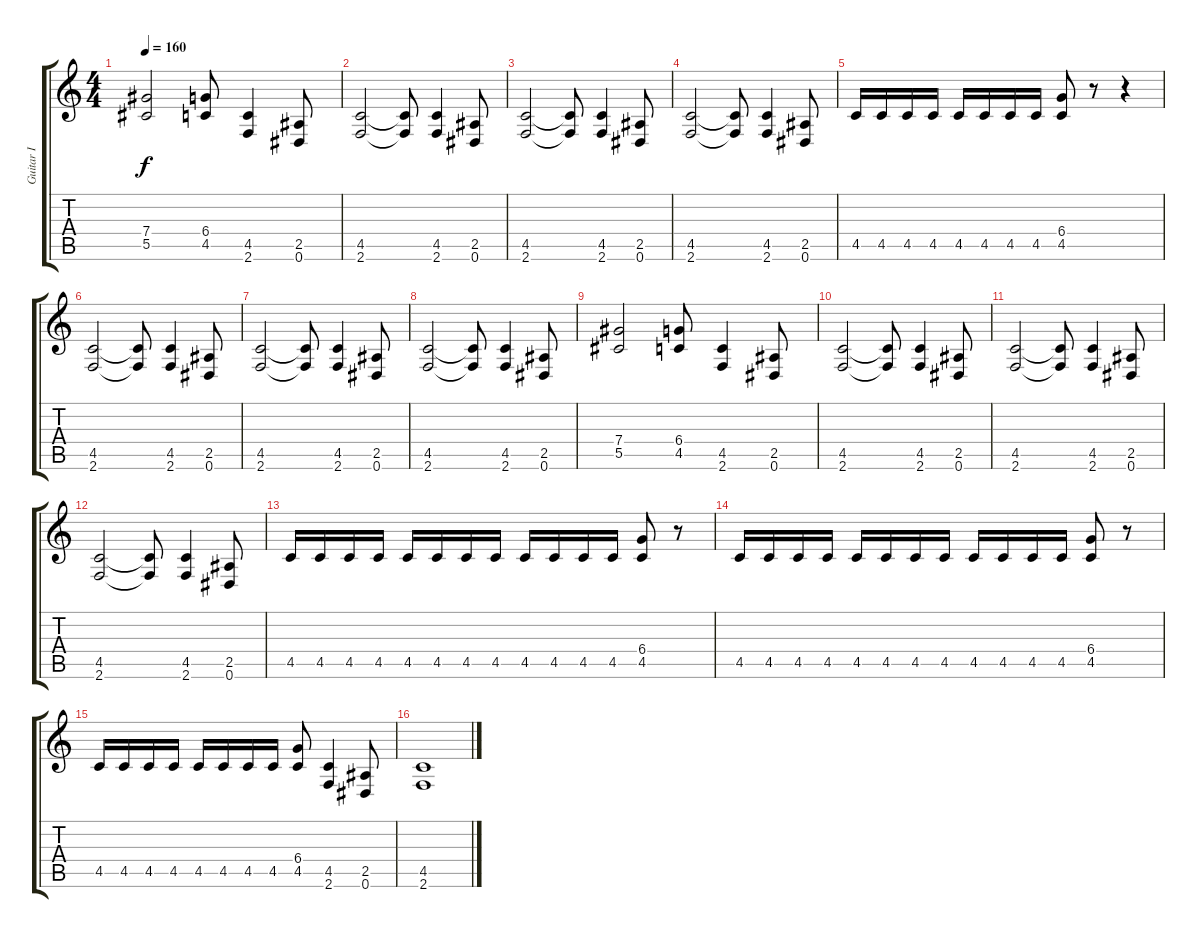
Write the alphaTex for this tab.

\track ("Guitar I" "Guitar I") {instrument distortionguitar}
\staff {score tabs}
\tuning (Eb4 Bb3 Gb3 Db3 Ab2 Eb2) {hide}
\ts (4 4)
\tempo 160
\clef g2
\ks c
(7.4 5.5).2{dy f} (6.4 4.5).8 (4.5 2.6).4 (2.5 0.6).8 |
(4.5 2.6).2 (4.5{t} 2.6{t}).8 (4.5 2.6).4 (2.5 0.6).8 |
(4.5 2.6).2 (4.5{t} 2.6{t}).8 (4.5 2.6).4 (2.5 0.6).8 |
(4.5 2.6).2 (4.5{t} 2.6{t}).8 (4.5 2.6).4 (2.5 0.6).8 |
4.5.16 4.5.16 4.5.16 4.5.16 4.5.16 4.5.16 4.5.16 4.5.16 (6.4 4.5).8 r.8 r.4 |
(4.5 2.6).2 (4.5{t} 2.6{t}).8 (4.5 2.6).4 (2.5 0.6).8 |
(4.5 2.6).2 (4.5{t} 2.6{t}).8 (4.5 2.6).4 (2.5 0.6).8 |
(4.5 2.6).2 (4.5{t} 2.6{t}).8 (4.5 2.6).4 (2.5 0.6).8 |
(7.4 5.5).2 (6.4 4.5).8 (4.5 2.6).4 (2.5 0.6).8 |
(4.5 2.6).2 (4.5{t} 2.6{t}).8 (4.5 2.6).4 (2.5 0.6).8 |
(4.5 2.6).2 (4.5{t} 2.6{t}).8 (4.5 2.6).4 (2.5 0.6).8 |
(4.5 2.6).2 (4.5{t} 2.6{t}).8 (4.5 2.6).4 (2.5 0.6).8 |
4.5.16 4.5.16 4.5.16 4.5.16 4.5.16 4.5.16 4.5.16 4.5.16 4.5.16 4.5.16 4.5.16 4.5.16 (6.4 4.5).8 r.8 |
4.5.16 4.5.16 4.5.16 4.5.16 4.5.16 4.5.16 4.5.16 4.5.16 4.5.16 4.5.16 4.5.16 4.5.16 (6.4 4.5).8 r.8 |
4.5.16 4.5.16 4.5.16 4.5.16 4.5.16 4.5.16 4.5.16 4.5.16 (6.4 4.5).8 (4.5 2.6).4 (2.5 0.6).8 |
(4.5 2.6).1
